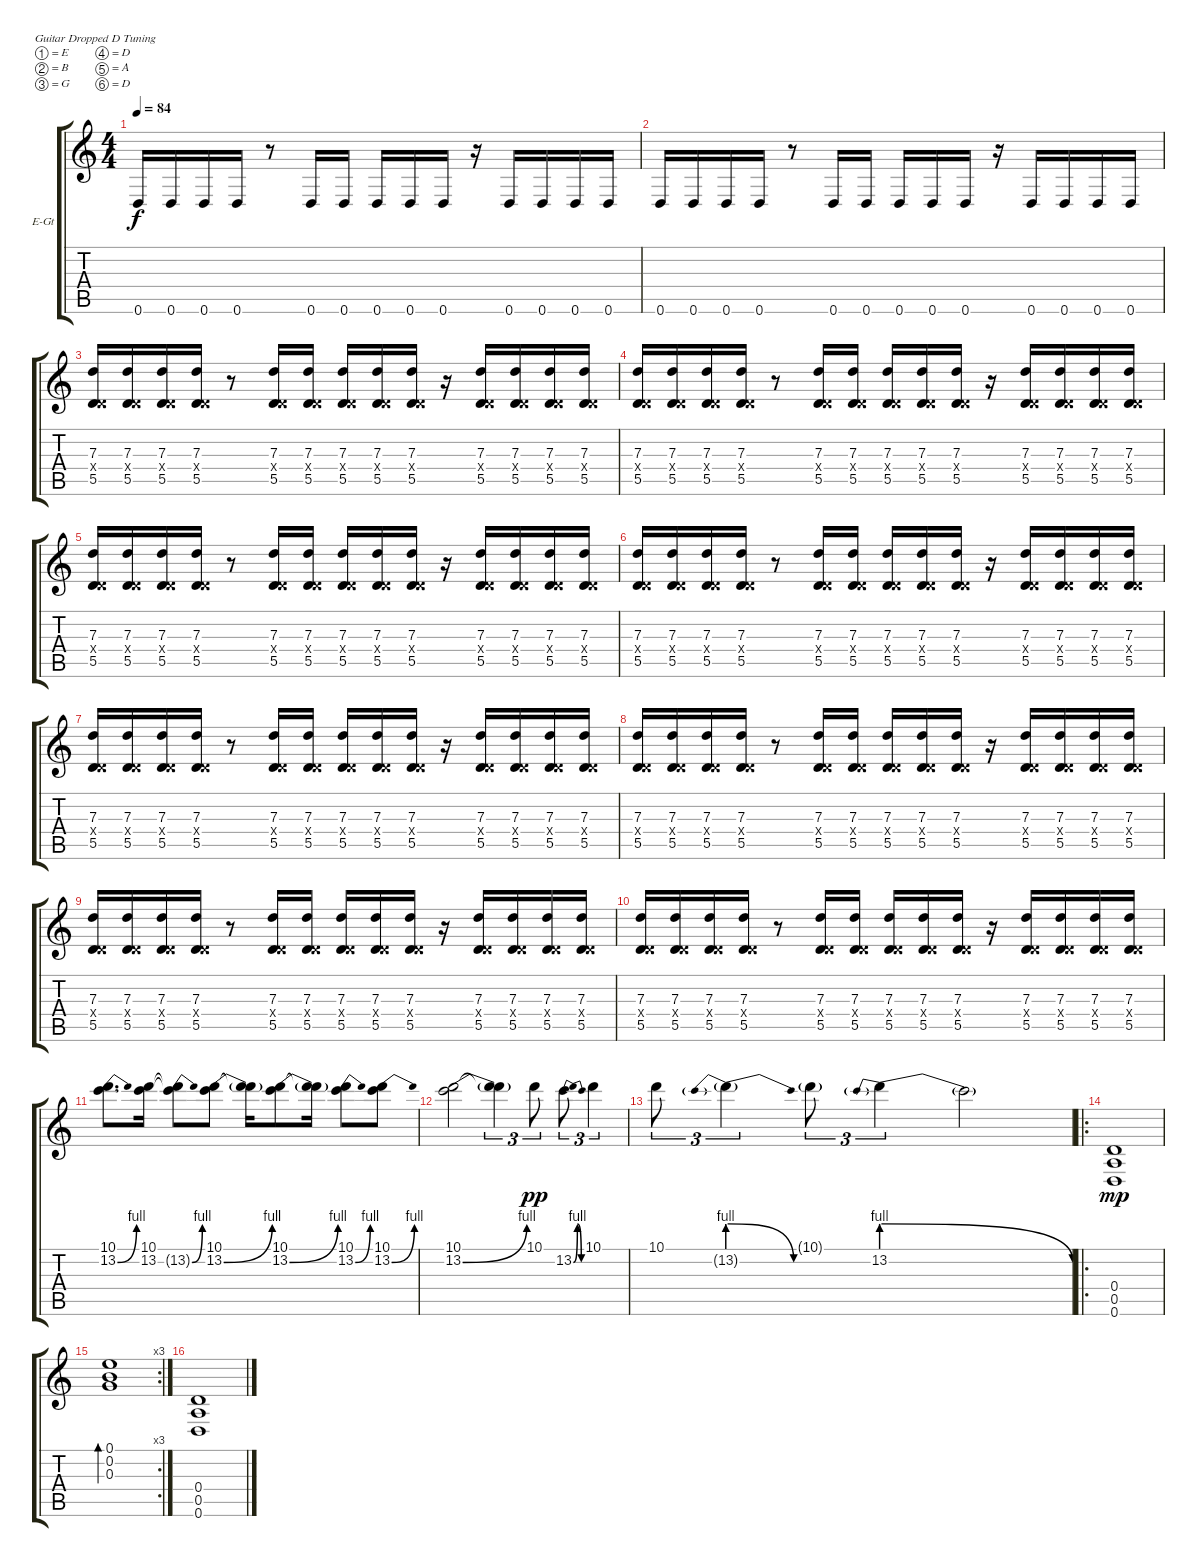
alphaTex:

\defaultSystemsLayout 4
\bracketExtendMode groupsimilarinstruments
\firstSystemTrackNameOrientation horizontal
\otherSystemsTrackNameOrientation horizontal
\track ("Electric Guitar" "E-Gt") {instrument overdrivenguitar}
\staff {score tabs}
\tuning (E4 B3 G3 D3 A2 D2)
\ts (4 4)
\tempo 84
\clef g2
\ks c
0.6.16{dy f} 0.6.16 0.6.16 0.6.16 r.8 0.6.16 0.6.16 0.6.16 0.6.16 0.6.16 r.16 0.6.16 0.6.16 0.6.16 0.6.16 |
0.6.16 0.6.16 0.6.16 0.6.16 r.8 0.6.16 0.6.16 0.6.16 0.6.16 0.6.16 r.16 0.6.16 0.6.16 0.6.16 0.6.16 |
(5.5 0.4{x} 7.3).16 (5.5 0.4{x} 7.3).16 (5.5 0.4{x} 7.3).16 (5.5 0.4{x} 7.3).16 r.8 (5.5 0.4{x} 7.3).16 (5.5 0.4{x} 7.3).16 (5.5 0.4{x} 7.3).16 (5.5 0.4{x} 7.3).16 (5.5 0.4{x} 7.3).16 r.16 (5.5 0.4{x} 7.3).16 (5.5 0.4{x} 7.3).16 (5.5 0.4{x} 7.3).16 (5.5 0.4{x} 7.3).16 |
(5.5 0.4{x} 7.3).16 (5.5 0.4{x} 7.3).16 (5.5 0.4{x} 7.3).16 (5.5 0.4{x} 7.3).16 r.8 (5.5 0.4{x} 7.3).16 (5.5 0.4{x} 7.3).16 (5.5 0.4{x} 7.3).16 (5.5 0.4{x} 7.3).16 (5.5 0.4{x} 7.3).16 r.16 (5.5 0.4{x} 7.3).16 (5.5 0.4{x} 7.3).16 (5.5 0.4{x} 7.3).16 (5.5 0.4{x} 7.3).16 |
(5.5 0.4{x} 7.3).16 (5.5 0.4{x} 7.3).16 (5.5 0.4{x} 7.3).16 (5.5 0.4{x} 7.3).16 r.8 (5.5 0.4{x} 7.3).16 (5.5 0.4{x} 7.3).16 (5.5 0.4{x} 7.3).16 (5.5 0.4{x} 7.3).16 (5.5 0.4{x} 7.3).16 r.16 (5.5 0.4{x} 7.3).16 (5.5 0.4{x} 7.3).16 (5.5 0.4{x} 7.3).16 (5.5 0.4{x} 7.3).16 |
(5.5 0.4{x} 7.3).16 (5.5 0.4{x} 7.3).16 (5.5 0.4{x} 7.3).16 (5.5 0.4{x} 7.3).16 r.8 (5.5 0.4{x} 7.3).16 (5.5 0.4{x} 7.3).16 (5.5 0.4{x} 7.3).16 (5.5 0.4{x} 7.3).16 (5.5 0.4{x} 7.3).16 r.16 (5.5 0.4{x} 7.3).16 (5.5 0.4{x} 7.3).16 (5.5 0.4{x} 7.3).16 (5.5 0.4{x} 7.3).16 |
(5.5 0.4{x} 7.3).16 (5.5 0.4{x} 7.3).16 (5.5 0.4{x} 7.3).16 (5.5 0.4{x} 7.3).16 r.8 (5.5 0.4{x} 7.3).16 (5.5 0.4{x} 7.3).16 (5.5 0.4{x} 7.3).16 (5.5 0.4{x} 7.3).16 (5.5 0.4{x} 7.3).16 r.16 (5.5 0.4{x} 7.3).16 (5.5 0.4{x} 7.3).16 (5.5 0.4{x} 7.3).16 (5.5 0.4{x} 7.3).16 |
(5.5 0.4{x} 7.3).16 (5.5 0.4{x} 7.3).16 (5.5 0.4{x} 7.3).16 (5.5 0.4{x} 7.3).16 r.8 (5.5 0.4{x} 7.3).16 (5.5 0.4{x} 7.3).16 (5.5 0.4{x} 7.3).16 (5.5 0.4{x} 7.3).16 (5.5 0.4{x} 7.3).16 r.16 (5.5 0.4{x} 7.3).16 (5.5 0.4{x} 7.3).16 (5.5 0.4{x} 7.3).16 (5.5 0.4{x} 7.3).16 |
(5.5 0.4{x} 7.3).16 (5.5 0.4{x} 7.3).16 (5.5 0.4{x} 7.3).16 (5.5 0.4{x} 7.3).16 r.8 (5.5 0.4{x} 7.3).16 (5.5 0.4{x} 7.3).16 (5.5 0.4{x} 7.3).16 (5.5 0.4{x} 7.3).16 (5.5 0.4{x} 7.3).16 r.16 (5.5 0.4{x} 7.3).16 (5.5 0.4{x} 7.3).16 (5.5 0.4{x} 7.3).16 (5.5 0.4{x} 7.3).16 |
(5.5 0.4{x} 7.3).16 (5.5 0.4{x} 7.3).16 (5.5 0.4{x} 7.3).16 (5.5 0.4{x} 7.3).16 r.8 (5.5 0.4{x} 7.3).16 (5.5 0.4{x} 7.3).16 (5.5 0.4{x} 7.3).16 (5.5 0.4{x} 7.3).16 (5.5 0.4{x} 7.3).16 r.16 (5.5 0.4{x} 7.3).16 (5.5 0.4{x} 7.3).16 (5.5 0.4{x} 7.3).16 (5.5 0.4{x} 7.3).16 |
(10.1 13.2{be (bend 0 0 15 4)}).8{d} (10.1 13.2).16 (10.1{t} 13.2{be (bend 0 0 15 4) t}).8 (10.1 13.2{be (bend 0 0 15 4)}).8 (13.2{t} 10.1{t}).16 (10.1 13.2{be (bend 0 0 15 4)}).8 (13.2{t} 10.1{t}).16 (10.1 13.2{be (bend 0 0 15 4)}).8 (10.1 13.2{be (bend 0 0 15 4)}).8 |
(10.1 13.2{be (bend 0 0 15 4)}).2 (13.2{t} 10.1{t}).4{tu (3 2)} 10.1.8{tu (3 2) dy pp} 13.2{be (bendrelease 0 0 10.2 4 20.4 4 30 0)}.8{tu (3 2)} 10.1.4{tu (3 2)} |
10.1.8{tu (3 2)} 13.2{be (prebendrelease 0 4 15 0) g}.4{tu (3 2)} 10.1{g}.8{tu (3 2)} 13.2{be (prebendrelease 0 4 15 0)}.4{tu (3 2)} 13.2{t}.2 |
\ro
(0.6 0.5 0.4).1{dy mp} |
\rc 3
(0.3 0.2 0.1).1{bd 61} |
(0.6 0.5 0.4).1
